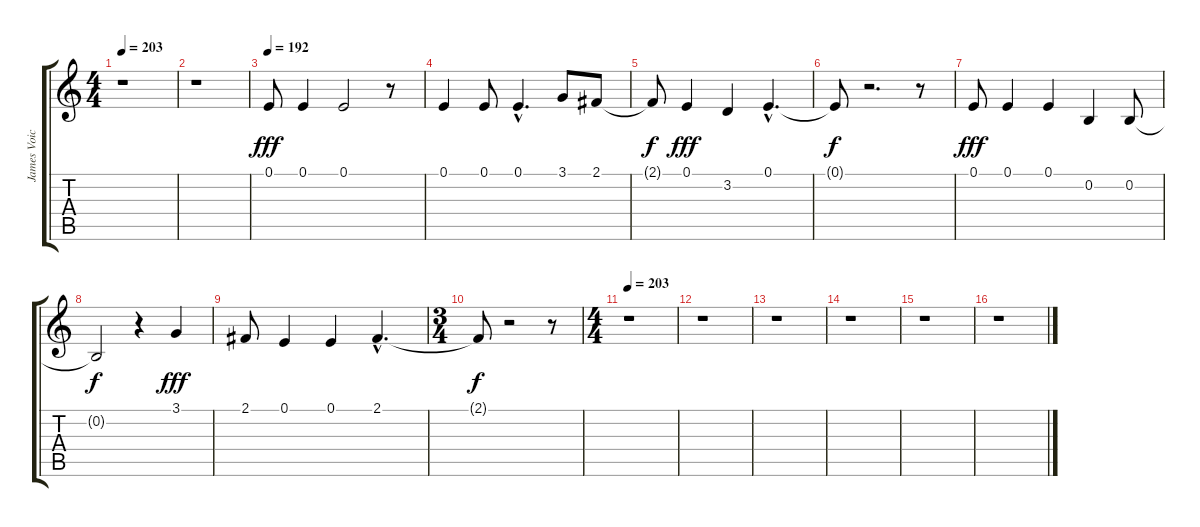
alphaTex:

\track ("James Voice" "James Voic") {instrument lead1square}
\staff {score tabs}
\tuning (E4 B3 G3 D3 A2 E2) {hide}
\ts (4 4)
\tempo 203
\clef g2
\ks c
r.1{dy fff} |
r.1 |
\tempo 192
0.1.8 0.1.4 0.1.2 r.8 |
0.1.4 0.1.8 0.1{hac}.4{d} 3.1.8 2.1.8 |
2.1{t}.8{dy f} 0.1.4{dy fff} 3.2.4 0.1{hac}.4{d} |
0.1{t}.8{dy f} r.2{d} r.8 |
0.1.8{dy fff} 0.1.4 0.1.4 0.2.4 0.2.8 |
0.2{t}.2{dy f} r.4 3.1.4{dy fff} |
2.1.8 0.1.4 0.1.4 2.1{hac}.4{d} |
\ts (3 4)
2.1{t}.8{dy f} r.2 r.8 |
\ts (4 4)
\tempo 203
r.1 |
r.1 |
r.1 |
r.1 |
r.1 |
r.1
